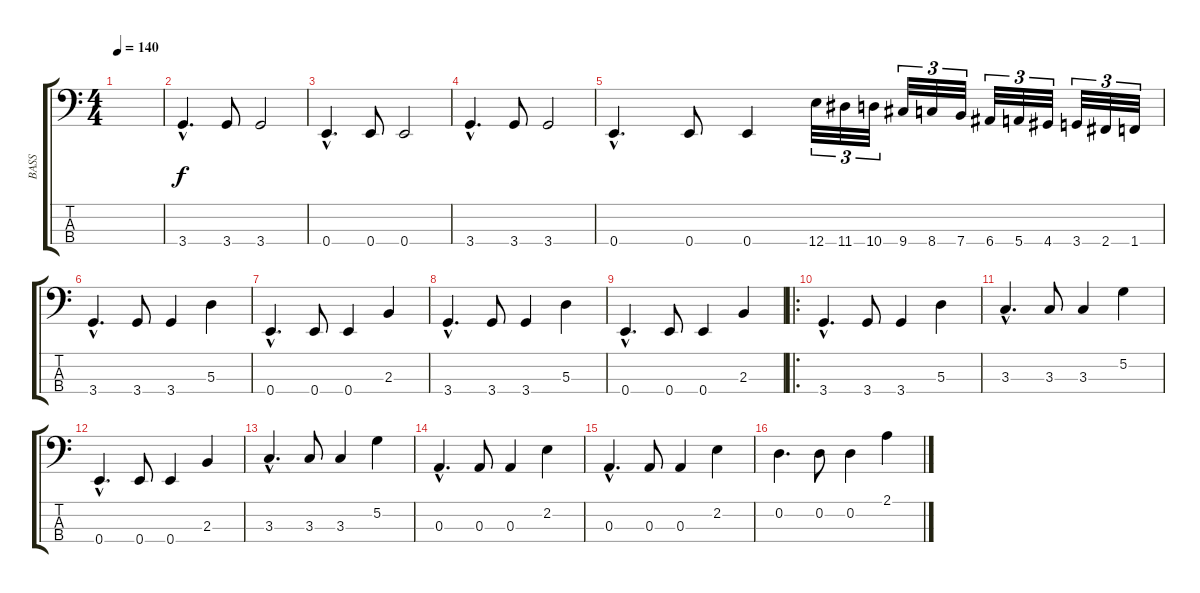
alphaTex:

\track ("BASS" "BASS") {instrument fretlessbass}
\staff {score tabs}
\tuning (G2 D2 A1 E1) {hide}
\ts (4 4)
\tempo 140
\clef f4
\ks c
|
3.4{hac}.4{d} 3.4.8 3.4.2 |
0.4{hac}.4{d} 0.4.8 0.4.2 |
3.4{hac}.4{d} 3.4.8 3.4.2 |
0.4{hac}.4{d} 0.4.8 0.4.4 12.4.32{tu (3 2)} 11.4.32{tu (3 2)} 10.4.32{tu (3 2)} 9.4.32{tu (3 2)} 8.4.32{tu (3 2)} 7.4.32{tu (3 2)} 6.4.32{tu (3 2)} 5.4.32{tu (3 2)} 4.4.32{tu (3 2)} 3.4.32{tu (3 2)} 2.4.32{tu (3 2)} 1.4.32{tu (3 2)} |
3.4{hac}.4{d} 3.4.8 3.4.4 5.3.4 |
0.4{hac}.4{d} 0.4.8 0.4.4 2.3.4 |
3.4{hac}.4{d} 3.4.8 3.4.4 5.3.4 |
0.4{hac}.4{d} 0.4.8 0.4.4 2.3.4 |
\ro
3.4{hac}.4{d} 3.4.8 3.4.4 5.3.4 |
3.3{hac}.4{d} 3.3.8 3.3.4 5.2.4 |
0.4{hac}.4{d} 0.4.8 0.4.4 2.3.4 |
3.3{hac}.4{d} 3.3.8 3.3.4 5.2.4 |
0.3{hac}.4{d} 0.3.8 0.3.4 2.2.4 |
0.3{hac}.4{d} 0.3.8 0.3.4 2.2.4 |
0.2.4{d} 0.2.8 0.2.4 2.1.4
